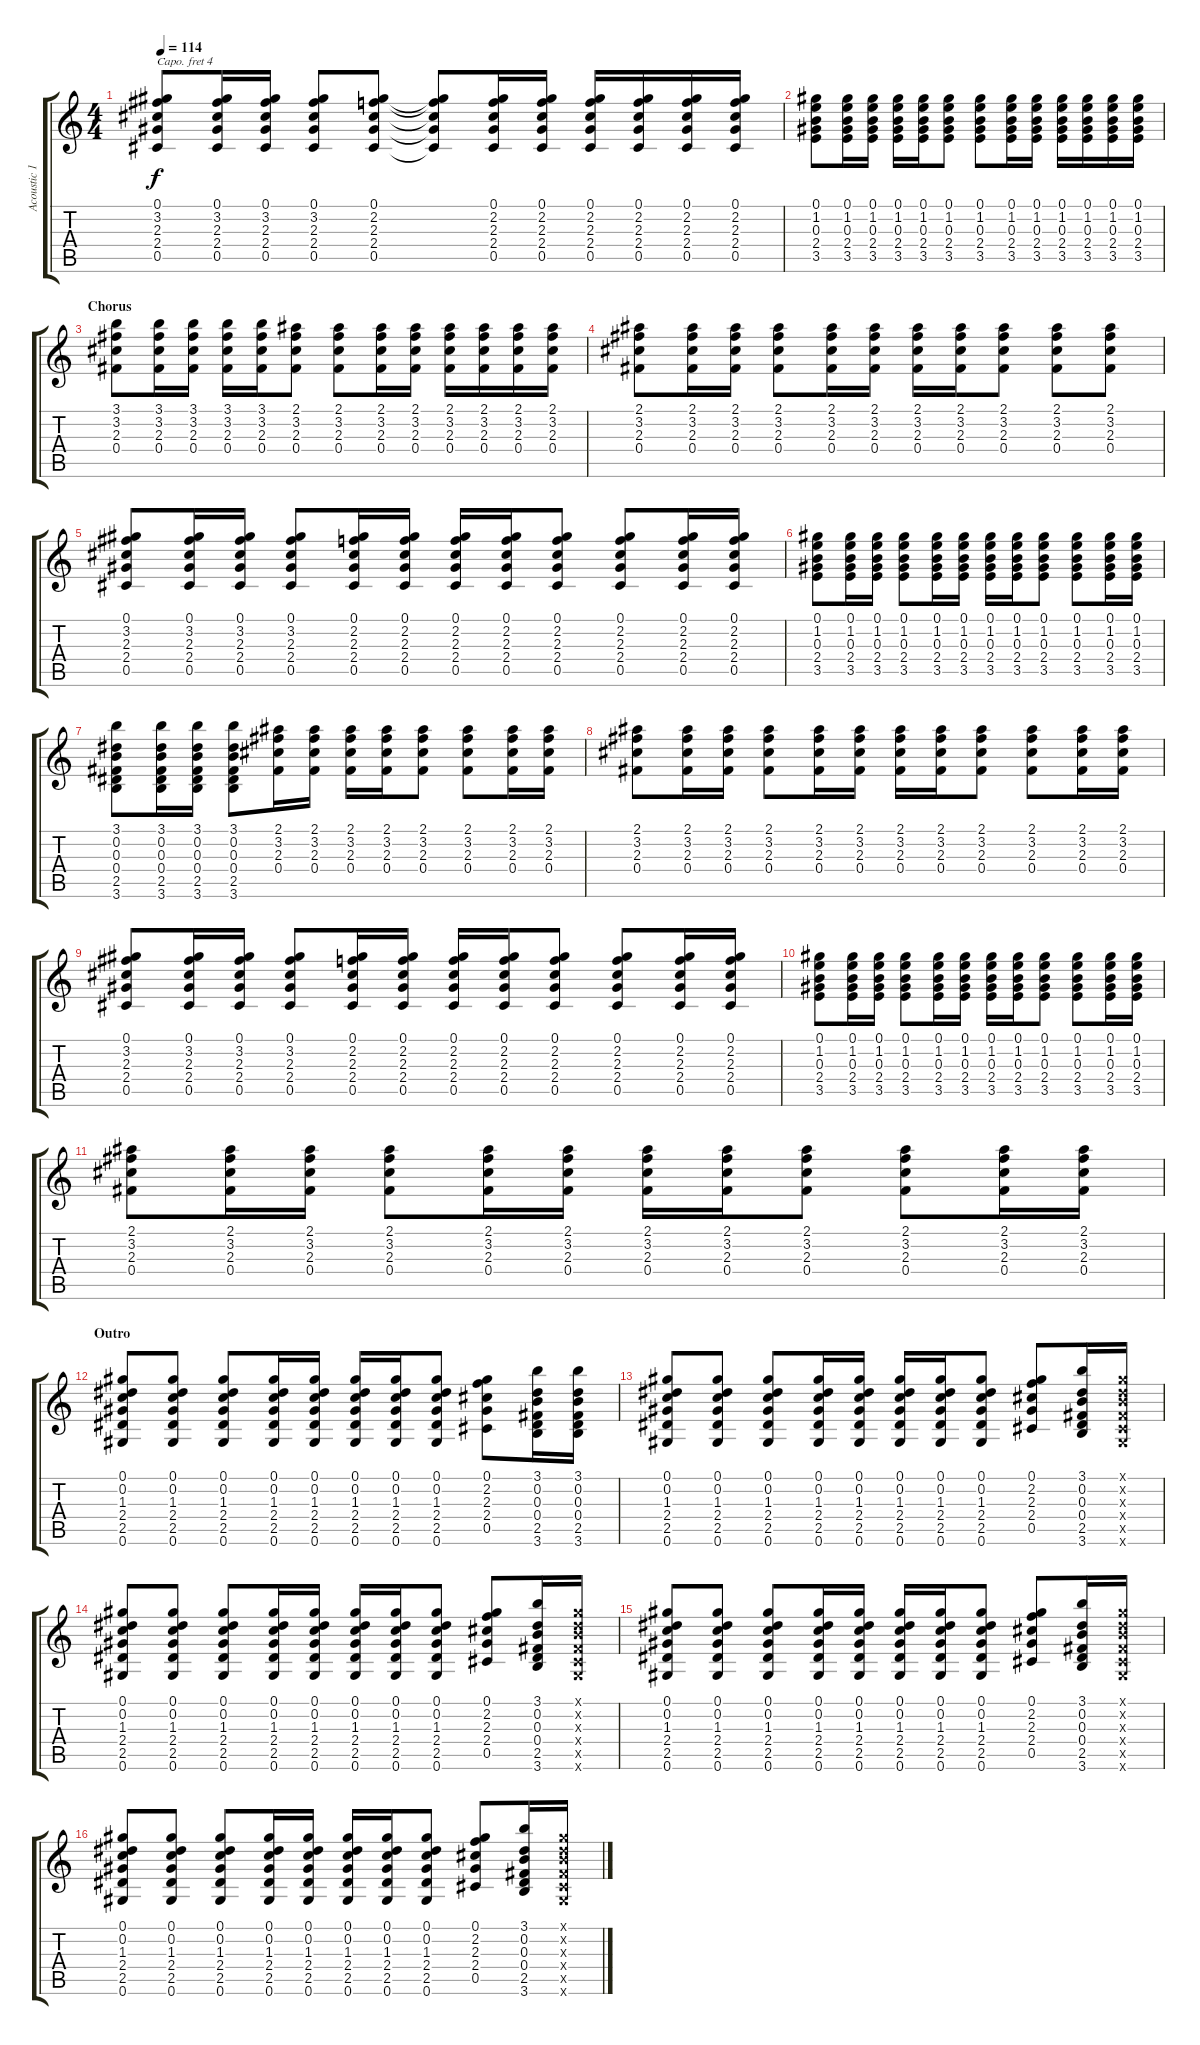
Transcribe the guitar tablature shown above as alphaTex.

\track ("Acoustic 1 (w/capo on 4)" "Acoustic 1") {instrument acousticguitarnylon}
\staff {score tabs}
\capo 4
\tuning (E4 B3 G3 D3 A2 E2) {hide}
\ts (4 4)
\tempo 114
\clef g2
\ks c
(0.1 3.2 2.3 2.4 0.5).8{dy f} (0.1 3.2 2.3 2.4 0.5).16 (0.1 3.2 2.3 2.4 0.5).16 (0.1 3.2 2.3 2.4 0.5).8 (0.1 2.2 2.3 2.4 0.5).8 (0.1{t} 2.2{t} 2.3{t} 2.4{t} 0.5{t}).8 (0.1 2.2 2.3 2.4 0.5).16 (0.1 2.2 2.3 2.4 0.5).16 (0.1 2.2 2.3 2.4 0.5).16 (0.1 2.2 2.3 2.4 0.5).16 (0.1 2.2 2.3 2.4 0.5).16 (0.1 2.2 2.3 2.4 0.5).16 |
(0.1 1.2 0.3 2.4 3.5).8 (0.1 1.2 0.3 2.4 3.5).16 (0.1 1.2 0.3 2.4 3.5).16 (0.1 1.2 0.3 2.4 3.5).16 (0.1 1.2 0.3 2.4 3.5).16 (0.1 1.2 0.3 2.4 3.5).8 (0.1 1.2 0.3 2.4 3.5).8 (0.1 1.2 0.3 2.4 3.5).16 (0.1 1.2 0.3 2.4 3.5).16 (0.1 1.2 0.3 2.4 3.5).16 (0.1 1.2 0.3 2.4 3.5).16 (0.1 1.2 0.3 2.4 3.5).16 (0.1 1.2 0.3 2.4 3.5).16 |
\section ("" "Chorus")
(3.1 3.2 2.3 0.4).8 (3.1 3.2 2.3 0.4).16 (3.1 3.2 2.3 0.4).16 (3.1 3.2 2.3 0.4).16 (3.1 3.2 2.3 0.4).16 (2.1 3.2 2.3 0.4).8 (2.1 3.2 2.3 0.4).8 (2.1 3.2 2.3 0.4).16 (2.1 3.2 2.3 0.4).16 (2.1 3.2 2.3 0.4).16 (2.1 3.2 2.3 0.4).16 (2.1 3.2 2.3 0.4).16 (2.1 3.2 2.3 0.4).16 |
(2.1 3.2 2.3 0.4).8 (2.1 3.2 2.3 0.4).16 (2.1 3.2 2.3 0.4).16 (2.1 3.2 2.3 0.4).8 (2.1 3.2 2.3 0.4).16 (2.1 3.2 2.3 0.4).16 (2.1 3.2 2.3 0.4).16 (2.1 3.2 2.3 0.4).16 (2.1 3.2 2.3 0.4).8 (2.1 3.2 2.3 0.4).8 (2.1 3.2 2.3 0.4).8 |
(0.1 3.2 2.3 2.4 0.5).8 (0.1 3.2 2.3 2.4 0.5).16 (0.1 3.2 2.3 2.4 0.5).16 (0.1 3.2 2.3 2.4 0.5).8 (0.1 2.2 2.3 2.4 0.5).16 (0.1 2.2 2.3 2.4 0.5).16 (0.1 2.2 2.3 2.4 0.5).16 (0.1 2.2 2.3 2.4 0.5).16 (0.1 2.2 2.3 2.4 0.5).8 (0.1 2.2 2.3 2.4 0.5).8 (0.1 2.2 2.3 2.4 0.5).16 (0.1 2.2 2.3 2.4 0.5).16 |
(0.1 1.2 0.3 2.4 3.5).8 (0.1 1.2 0.3 2.4 3.5).16 (0.1 1.2 0.3 2.4 3.5).16 (0.1 1.2 0.3 2.4 3.5).8 (0.1 1.2 0.3 2.4 3.5).16 (0.1 1.2 0.3 2.4 3.5).16 (0.1 1.2 0.3 2.4 3.5).16 (0.1 1.2 0.3 2.4 3.5).16 (0.1 1.2 0.3 2.4 3.5).8 (0.1 1.2 0.3 2.4 3.5).8 (0.1 1.2 0.3 2.4 3.5).16 (0.1 1.2 0.3 2.4 3.5).16 |
(3.1 0.2 0.3 0.4 2.5 3.6).8 (3.1 0.2 0.3 0.4 2.5 3.6).16 (3.1 0.2 0.3 0.4 2.5 3.6).16 (3.1 0.2 0.3 0.4 2.5 3.6).8 (2.1 3.2 2.3 0.4).16 (2.1 3.2 2.3 0.4).16 (2.1 3.2 2.3 0.4).16 (2.1 3.2 2.3 0.4).16 (2.1 3.2 2.3 0.4).8 (2.1 3.2 2.3 0.4).8 (2.1 3.2 2.3 0.4).16 (2.1 3.2 2.3 0.4).16 |
(2.1 3.2 2.3 0.4).8 (2.1 3.2 2.3 0.4).16 (2.1 3.2 2.3 0.4).16 (2.1 3.2 2.3 0.4).8 (2.1 3.2 2.3 0.4).16 (2.1 3.2 2.3 0.4).16 (2.1 3.2 2.3 0.4).16 (2.1 3.2 2.3 0.4).16 (2.1 3.2 2.3 0.4).8 (2.1 3.2 2.3 0.4).8 (2.1 3.2 2.3 0.4).16 (2.1 3.2 2.3 0.4).16 |
(0.1 3.2 2.3 2.4 0.5).8 (0.1 3.2 2.3 2.4 0.5).16 (0.1 3.2 2.3 2.4 0.5).16 (0.1 3.2 2.3 2.4 0.5).8 (0.1 2.2 2.3 2.4 0.5).16 (0.1 2.2 2.3 2.4 0.5).16 (0.1 2.2 2.3 2.4 0.5).16 (0.1 2.2 2.3 2.4 0.5).16 (0.1 2.2 2.3 2.4 0.5).8 (0.1 2.2 2.3 2.4 0.5).8 (0.1 2.2 2.3 2.4 0.5).16 (0.1 2.2 2.3 2.4 0.5).16 |
(0.1 1.2 0.3 2.4 3.5).8 (0.1 1.2 0.3 2.4 3.5).16 (0.1 1.2 0.3 2.4 3.5).16 (0.1 1.2 0.3 2.4 3.5).8 (0.1 1.2 0.3 2.4 3.5).16 (0.1 1.2 0.3 2.4 3.5).16 (0.1 1.2 0.3 2.4 3.5).16 (0.1 1.2 0.3 2.4 3.5).16 (0.1 1.2 0.3 2.4 3.5).8 (0.1 1.2 0.3 2.4 3.5).8 (0.1 1.2 0.3 2.4 3.5).16 (0.1 1.2 0.3 2.4 3.5).16 |
(2.1 3.2 2.3 0.4).8 (2.1 3.2 2.3 0.4).16 (2.1 3.2 2.3 0.4).16 (2.1 3.2 2.3 0.4).8 (2.1 3.2 2.3 0.4).16 (2.1 3.2 2.3 0.4).16 (2.1 3.2 2.3 0.4).16 (2.1 3.2 2.3 0.4).16 (2.1 3.2 2.3 0.4).8 (2.1 3.2 2.3 0.4).8 (2.1 3.2 2.3 0.4).16 (2.1 3.2 2.3 0.4).16 |
\section ("" "Outro")
(0.1 0.2 1.3 2.4 2.5 0.6).8 (0.1 0.2 1.3 2.4 2.5 0.6).8 (0.1 0.2 1.3 2.4 2.5 0.6).8 (0.1 0.2 1.3 2.4 2.5 0.6).16 (0.1 0.2 1.3 2.4 2.5 0.6).16 (0.1 0.2 1.3 2.4 2.5 0.6).16 (0.1 0.2 1.3 2.4 2.5 0.6).16 (0.1 0.2 1.3 2.4 2.5 0.6).8 (0.1 2.2 2.3 2.4 0.5).8 (3.1 0.2 0.3 0.4 2.5 3.6).16 (3.1 0.2 0.3 0.4 2.5 3.6).16 |
(0.1 0.2 1.3 2.4 2.5 0.6).8 (0.1 0.2 1.3 2.4 2.5 0.6).8 (0.1 0.2 1.3 2.4 2.5 0.6).8 (0.1 0.2 1.3 2.4 2.5 0.6).16 (0.1 0.2 1.3 2.4 2.5 0.6).16 (0.1 0.2 1.3 2.4 2.5 0.6).16 (0.1 0.2 1.3 2.4 2.5 0.6).16 (0.1 0.2 1.3 2.4 2.5 0.6).8 (0.1 2.2 2.3 2.4 0.5).8 (3.1 0.2 0.3 0.4 2.5 3.6).16 (0.1{x} 0.2{x} 0.3{x} 0.4{x} 0.5{x} 0.6{x}).16 |
(0.1 0.2 1.3 2.4 2.5 0.6).8 (0.1 0.2 1.3 2.4 2.5 0.6).8 (0.1 0.2 1.3 2.4 2.5 0.6).8 (0.1 0.2 1.3 2.4 2.5 0.6).16 (0.1 0.2 1.3 2.4 2.5 0.6).16 (0.1 0.2 1.3 2.4 2.5 0.6).16 (0.1 0.2 1.3 2.4 2.5 0.6).16 (0.1 0.2 1.3 2.4 2.5 0.6).8 (0.1 2.2 2.3 2.4 0.5).8 (3.1 0.2 0.3 0.4 2.5 3.6).16 (0.1{x} 0.2{x} 0.3{x} 0.4{x} 0.5{x} 0.6{x}).16 |
(0.1 0.2 1.3 2.4 2.5 0.6).8 (0.1 0.2 1.3 2.4 2.5 0.6).8 (0.1 0.2 1.3 2.4 2.5 0.6).8 (0.1 0.2 1.3 2.4 2.5 0.6).16 (0.1 0.2 1.3 2.4 2.5 0.6).16 (0.1 0.2 1.3 2.4 2.5 0.6).16 (0.1 0.2 1.3 2.4 2.5 0.6).16 (0.1 0.2 1.3 2.4 2.5 0.6).8 (0.1 2.2 2.3 2.4 0.5).8 (3.1 0.2 0.3 0.4 2.5 3.6).16 (0.1{x} 0.2{x} 0.3{x} 0.4{x} 0.5{x} 0.6{x}).16 |
(0.1 0.2 1.3 2.4 2.5 0.6).8 (0.1 0.2 1.3 2.4 2.5 0.6).8 (0.1 0.2 1.3 2.4 2.5 0.6).8 (0.1 0.2 1.3 2.4 2.5 0.6).16 (0.1 0.2 1.3 2.4 2.5 0.6).16 (0.1 0.2 1.3 2.4 2.5 0.6).16 (0.1 0.2 1.3 2.4 2.5 0.6).16 (0.1 0.2 1.3 2.4 2.5 0.6).8 (0.1 2.2 2.3 2.4 0.5).8 (3.1 0.2 0.3 0.4 2.5 3.6).16 (0.1{x} 0.2{x} 0.3{x} 0.4{x} 0.5{x} 0.6{x}).16
